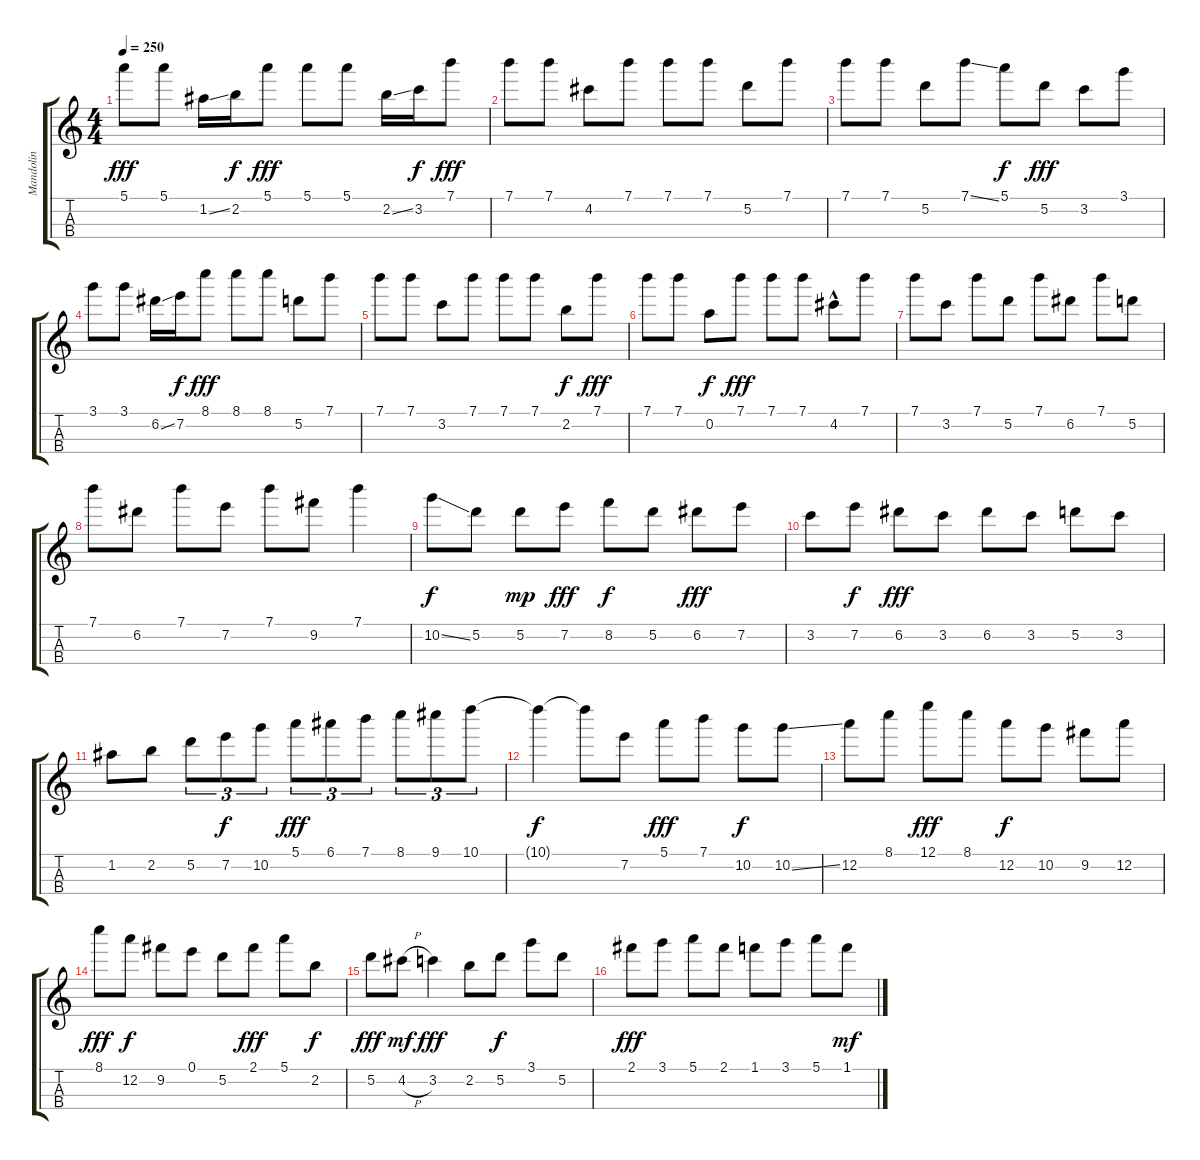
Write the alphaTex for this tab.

\track ("Mandolin" "Mandolin") {instrument acousticguitarsteel}
\staff {score tabs}
\tuning (E5 A4 D4 G3) {hide}
\ts (4 4)
\tempo 250
\clef g2
\ks c
5.1.8{dy fff} 5.1.8 1.2{ss}.16 2.2.16{dy f} 5.1.8{dy fff} 5.1.8 5.1.8 2.2{ss}.16 3.2.16{dy f} 7.1.8{dy fff} |
7.1.8 7.1.8 4.2.8 7.1.8 7.1.8 7.1.8 5.2.8 7.1.8 |
7.1.8 7.1.8 5.2.8 7.1{ss}.8 5.1.8{dy f} 5.2.8{dy fff} 3.2.8 3.1.8 |
3.1.8 3.1.8 6.2{ss}.16 7.2.16{dy f} 8.1.8{dy fff} 8.1.8 8.1.8 5.2.8 7.1.8 |
7.1.8 7.1.8 3.2.8 7.1.8 7.1.8 7.1.8 2.2.8{dy f} 7.1.8{dy fff} |
7.1.8 7.1.8 0.2.8{dy f} 7.1.8{dy fff} 7.1.8 7.1.8 4.2{hac}.8 7.1.8 |
7.1.8 3.2.8 7.1.8 5.2.8 7.1.8 6.2.8 7.1.8 5.2.8 |
7.1.8 6.2.8 7.1.8 7.2.8 7.1.8 9.2.8 7.1.4 |
10.2{ss}.8{dy f} 5.2.8 5.2.8{dy mp} 7.2.8{dy fff} 8.2.8{dy f} 5.2.8 6.2.8{dy fff} 7.2.8 |
3.2.8 7.2.8{dy f} 6.2.8{dy fff} 3.2.8 6.2.8 3.2.8 5.2.8 3.2.8 |
1.2.8 2.2.8 5.2.8{tu (3 2)} 7.2.8{tu (3 2) dy f} 10.2.8{tu (3 2)} 5.1.8{tu (3 2) dy fff} 6.1.8{tu (3 2)} 7.1.8{tu (3 2)} 8.1.8{tu (3 2)} 9.1.8{tu (3 2)} 10.1.8{tu (3 2)} |
10.1{t}.4{dy f} 10.1{t}.8 7.2.8 5.1.8{dy fff} 7.1.8 10.2.8{dy f} 10.2{ss}.8 |
12.2.8 8.1.8 12.1.8{dy fff} 8.1.8 12.2.8{dy f} 10.2.8 9.2.8 12.2.8 |
8.1.8{dy fff} 12.2.8{dy f} 9.2.8 0.1.8 5.2.8 2.1.8{dy fff} 5.1.8 2.2.8{dy f} |
5.2.8{dy fff} 4.2{h}.8{dy mf} 3.2.4{dy fff} 2.2.8 5.2.8{dy f} 3.1.8 5.2.8 |
2.1.8{dy fff} 3.1.8 5.1.8 2.1.8 1.1.8 3.1.8 5.1.8 1.1{h}.8{dy mf}
